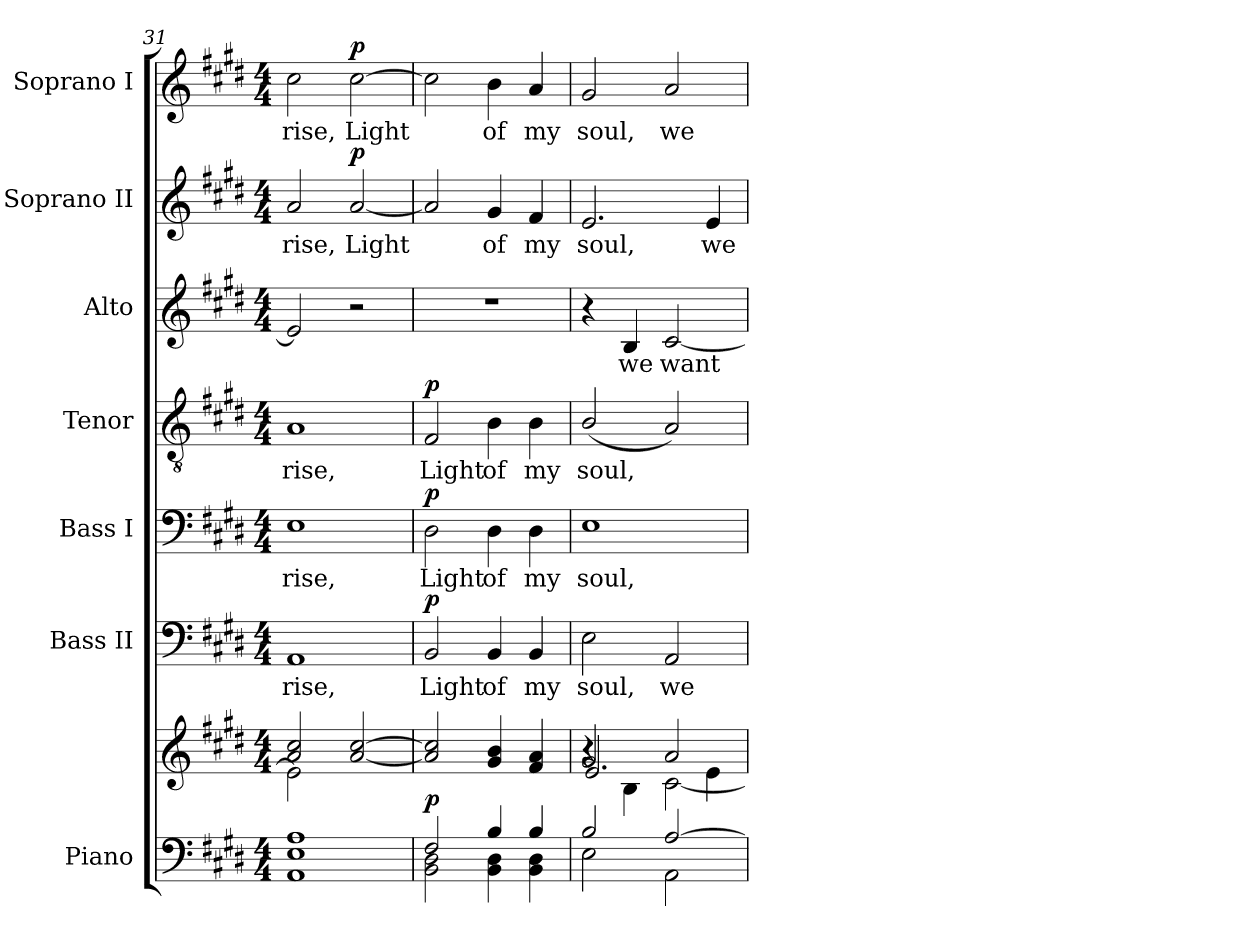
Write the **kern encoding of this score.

**kern	**kern	**dynam	**kern	**text	**dynam	**kern	**text	**dynam	**kern	**text	**dynam	**kern	**text	**kern	**text	**dynam	**kern	**text	**dynam
*part7	*part7	*part7	*part6	*part6	*part6	*part5	*part5	*part5	*part4	*part4	*part4	*part3	*part3	*part2	*part2	*part2	*part1	*part1	*part1
*staff8	*staff7	*staff7/8	*staff6	*staff6	*staff6	*staff5	*staff5	*staff5	*staff4	*staff4	*staff4	*staff3	*staff3	*staff2	*staff2	*staff2	*staff1	*staff1	*staff1
*I"Piano	*	*	*I"Bass II	*	*	*I"Bass I	*	*	*I"Tenor	*	*	*I"Alto	*	*I"Soprano II	*	*	*I"Soprano I	*	*
*I'Pno.	*	*	*I'B II.	*	*	*I'B I.	*	*	*I'T.	*	*	*I'A.	*	*I'S II.	*	*	*I'S I.	*	*
*clefF4	*clefG2	*	*clefF4	*	*	*clefF4	*	*	*clefGv2	*	*	*clefG2	*	*clefG2	*	*	*clefG2	*	*
*	*	*	*	*	*	*	*	*	*ITrd7c12	*	*	*	*	*	*	*	*	*	*
*k[f#c#g#d#]	*k[f#c#g#d#]	*	*k[f#c#g#d#]	*	*	*k[f#c#g#d#]	*	*	*k[f#c#g#d#]	*	*	*k[f#c#g#d#]	*	*k[f#c#g#d#]	*	*	*k[f#c#g#d#]	*	*
*E:	*E:	*	*E:	*	*	*E:	*	*	*E:	*	*	*E:	*	*E:	*	*	*E:	*	*
*M4/4	*M4/4	*	*M4/4	*	*	*M4/4	*	*	*M4/4	*	*	*M4/4	*	*M4/4	*	*	*M4/4	*	*
=31	=31	=31	=31	=31	=31	=31	=31	=31	=31	=31	=31	=31	=31	=31	=31	=31	=31	=31	=31
*	*^	*	*	*	*	*	*	*	*	*	*	*	*	*	*	*	*	*	*
!	!	!	!	!	!LO:LY:b:color=#000000	!	!	!	!	!	!	!	!	!	!	!	!	!	!	!
!	!	!	!	!	!	!	!	!LO:LY:b:color=#000000	!	!	!	!	!	!	!	!	!	!	!	!
!	!	!	!	!	!	!	!	!	!	!	!LO:LY:b:color=#000000	!	!	!	!	!	!	!	!	!
!	!	!	!	!	!	!	!	!	!	!	!	!	!	!	!	!LO:LY:b:color=#000000	!	!	!	!
!	!	!	!	!	!	!	!	!	!	!	!	!	!	!	!	!	!	!	!LO:LY:b:color=#000000	!
1AAi 1Ei 1Ai	2ai/ 2cc#i	2ei\]	.	1AAi	-rise,	.	1Ei	-rise,	.	1AAi	-rise,	.	2ei/]	.	2ai/	-rise,	.	2cc#i\	-rise,	.
!	!	!	!	!	!	!	!	!	!	!	!	!	!	!	!	!LO:LY:b:color=#000000	!	!	!	!
!	!	!	!	!	!	!	!	!	!	!	!	!	!	!	!	!	!	!	!LO:LY:b:color=#000000	!
.	[2ai/ [2cc#i	2ryy	.	.	.	.	.	.	.	.	.	.	2r	.	[2ai/	Light	p	[2cc#i\	Light	p
*	*v	*v	*	*	*	*	*	*	*	*	*	*	*	*	*	*	*	*	*	*
=32	=32	=32	=32	=32	=32	=32	=32	=32	=32	=32	=32	=32	=32	=32	=32	=32	=32	=32	=32
*^	*	*	*	*	*	*	*	*	*	*	*	*	*	*	*	*	*	*	*
*	*	*^	*	*	*	*	*	*	*	*	*	*	*	*	*	*	*	*	*	*
!	!	!	!	!	!	!LO:LY:b:color=#000000	!	!	!	!	!	!	!	!	!	!	!	!	!	!	!
*	*	*v	*v	*	*	*	*	*	*	*	*	*	*	*	*	*	*	*	*	*	*
*	*	*^	*	*	*	*	*	*	*	*	*	*	*	*	*	*	*	*	*	*
!	!	!	!	!	!	!	!	!	!LO:LY:b:color=#000000	!	!	!	!	!	!	!	!	!	!	!	!
*	*	*v	*v	*	*	*	*	*	*	*	*	*	*	*	*	*	*	*	*	*	*
*	*	*^	*	*	*	*	*	*	*	*	*	*	*	*	*	*	*	*	*	*
!	!	!	!	!	!	!	!	!	!	!	!	!LO:LY:b:color=#000000	!	!	!	!	!	!	!	!	!
*	*	*v	*v	*	*	*	*	*	*	*	*	*	*	*	*	*	*	*	*	*	*
2F#i/	2BBi\ 2D#i	2ai/] 2cc#i]	p	2BBi/	Light	p	2D#i\	Light	p	2FF#i/	Light	p	1r	.	2ai/]	.	.	2cc#i\]	.	.
!	!	!	!	!	!LO:LY:b:color=#000000	!	!	!	!	!	!	!	!	!	!	!	!	!	!	!
!	!	!	!	!	!	!	!	!LO:LY:b:color=#000000	!	!	!	!	!	!	!	!	!	!	!	!
!	!	!	!	!	!	!	!	!	!	!	!LO:LY:b:color=#000000	!	!	!	!	!	!	!	!	!
!	!	!	!	!	!	!	!	!	!	!	!	!	!	!	!	!LO:LY:b:color=#000000	!	!	!	!
!	!	!	!	!	!	!	!	!	!	!	!	!	!	!	!	!	!	!	!LO:LY:b:color=#000000	!
4Bi/	4BBi\ 4D#i	4g#i/ 4bi	.	4BBi/	of	.	4D#i\	of	.	4BBi\	of	.	.	.	4g#i/	of	.	4bi\	of	.
!	!	!	!	!	!LO:LY:b:color=#000000	!	!	!	!	!	!	!	!	!	!	!	!	!	!	!
!	!	!	!	!	!	!	!	!LO:LY:b:color=#000000	!	!	!	!	!	!	!	!	!	!	!	!
!	!	!	!	!	!	!	!	!	!	!	!LO:LY:b:color=#000000	!	!	!	!	!	!	!	!	!
!	!	!	!	!	!	!	!	!	!	!	!	!	!	!	!	!LO:LY:b:color=#000000	!	!	!	!
!	!	!	!	!	!	!	!	!	!	!	!	!	!	!	!	!	!	!	!LO:LY:b:color=#000000	!
4Bi/	4BBi\ 4D#i	4f#i/ 4ai	.	4BBi/	my	.	4D#i\	my	.	4BBi\	my	.	.	.	4f#i/	my	.	4ai/	my	.
=33	=33	=33	=33	=33	=33	=33	=33	=33	=33	=33	=33	=33	=33	=33	=33	=33	=33	=33	=33	=33
*	*	*^	*	*	*	*	*	*	*	*	*	*	*	*	*	*	*	*	*	*
*	*	*	*^	*	*	*	*	*	*	*	*	*	*	*	*	*	*	*	*	*	*
!	!	!	!	!	!	!	!LO:LY:b:color=#000000	!	!	!	!	!	!	!	!	!	!	!	!	!	!	!
!	!	!	!	!	!	!	!	!	!	!LO:LY:b:color=#000000	!	!	!	!	!	!	!	!	!	!	!	!
!	!	!	!	!	!	!	!	!	!	!	!	!	!LO:LY:b:color=#000000	!	!	!	!	!	!	!	!	!
!	!	!	!	!	!	!	!	!	!	!	!	!	!	!	!	!	!	!LO:LY:b:color=#000000	!	!	!	!
!	!	!	!	!	!	!	!	!	!	!	!	!	!	!	!	!	!	!	!	!	!LO:LY:b:color=#000000	!
2Bi/	2Ei\	2g#i/	4r	2.ei/	.	2Ei\	soul,	.	1Ei	soul,	.	(2BBi/	soul,	.	4r	.	2.ei/	soul,	.	2g#i/	soul,	.
!	!	!	!	!	!	!	!	!	!	!	!	!	!	!	!	!LO:LY:b:color=#000000	!	!	!	!	!	!
.	.	.	4Bi\	.	.	.	.	.	.	.	.	.	.	.	4Bi/	we	.	.	.	.	.	.
!	!	!	!	!	!	!	!LO:LY:b:color=#000000	!	!	!	!	!	!	!	!	!	!	!	!	!	!	!
!	!	!	!	!	!	!	!	!	!	!	!	!	!	!	!	!LO:LY:b:color=#000000	!	!	!	!	!	!
!	!	!	!	!	!	!	!	!	!	!	!	!	!	!	!	!	!	!	!	!	!LO:LY:b:color=#000000	!
[2Ai/	2AAi\	2ai/	[2c#i\	.	.	2AAi/	we	.	.	.	.	2AAi/)	.	.	[2c#i/	want	.	.	.	2ai/	we	.
!	!	!	!	!	!	!	!	!	!	!	!	!	!	!	!	!	!	!LO:LY:b:color=#000000	!	!	!	!
.	.	.	.	4ei\	.	.	.	.	.	.	.	.	.	.	.	.	4ei/	we	.	.	.	.
*v	*v	*	*	*	*	*	*	*	*	*	*	*	*	*	*	*	*	*	*	*	*	*
*	*v	*v	*v	*	*	*	*	*	*	*	*	*	*	*	*	*	*	*	*	*	*
=	=	=	=	=	=	=	=	=	=	=	=	=	=	=	=	=	=	=	=
*-	*-	*-	*-	*-	*-	*-	*-	*-	*-	*-	*-	*-	*-	*-	*-	*-	*-	*-	*-
